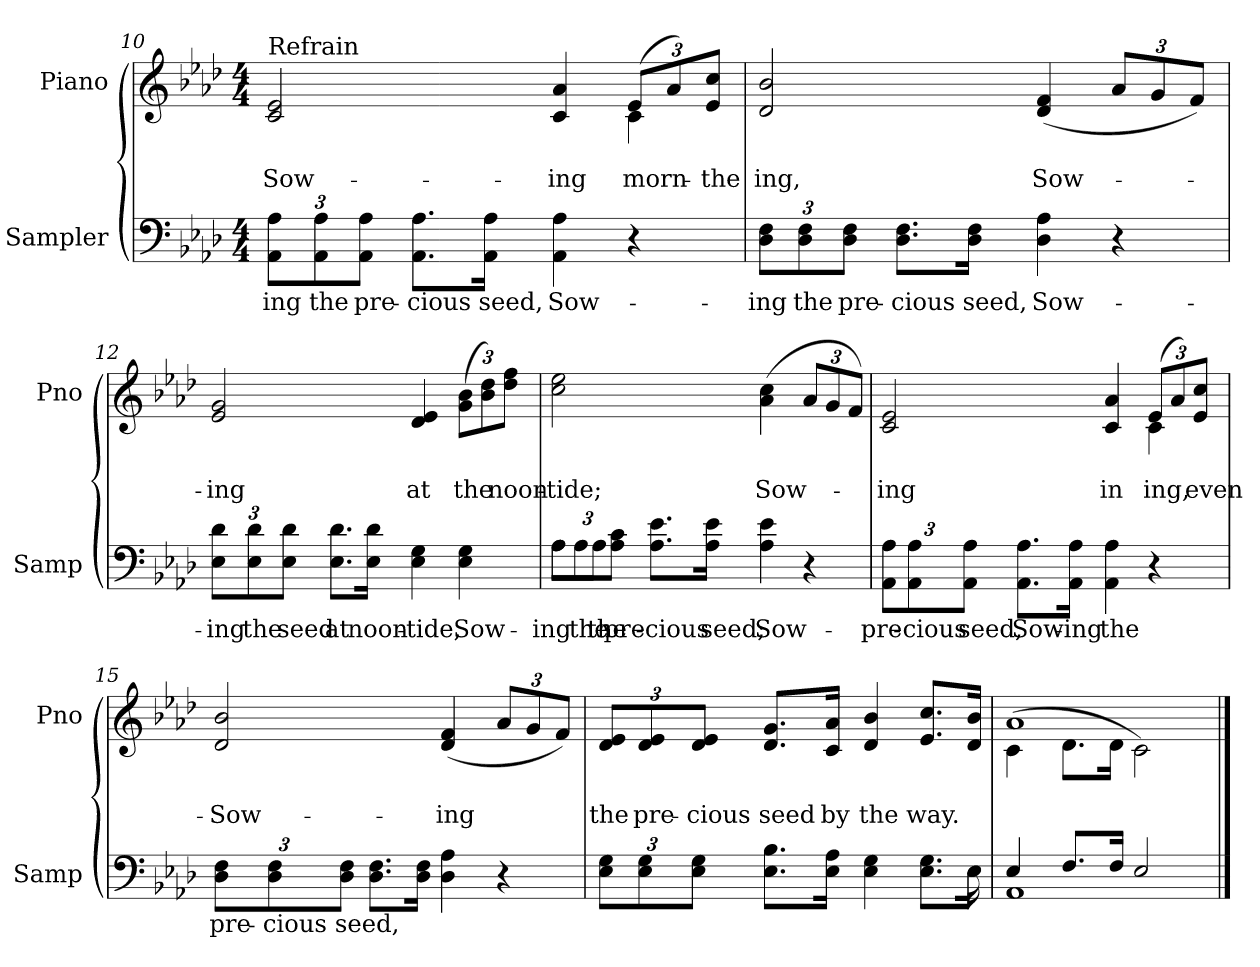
**kern	**text	**kern	**text	**text
*part2	*part2	*part1	*part1	*part1
*staff2	*staff2	*staff1	*staff1	*staff1
*I"Sampler	*	*I"Piano	*	*
*I'Samp	*	*I'Pno	*	*
*clefF4	*	*clefG2	*	*
*k[b-e-a-d-]	*	*k[b-e-a-d-]	*	*
*A-:	*	*A-:	*	*
*M4/4	*	*M4/4	*	*
=10	=10	=10	=10	=10
*	*	*^	*	*
!	!	!LO:TX:t=Refrain	!	!	!
12AA-\ 12A-\L	-ing	2c 2e-	2.ryy	.	Sow-
12AA-\ 12A-\	the	.	.	.	.
12AA-\ 12A-\J	pre-	.	.	.	.
8.AA-\ 8.A-\L	-cious	.	.	.	.
16AA-\ 16A-\Jk	seed,	.	.	.	.
4AA- 4A-	Sow-	4c 4a-	.	.	-ing
4r	.	(12e-/L	4c	.	morn-
.	.	12a-/)	.	.	.
.	.	12e-/ 12cc/J	.	.	the
*	*	*v	*v	*	*
=11	=11	=11	=11	=11
12D-\ 12F\L	-ing	2d- 2b-	.	-ing,
12D-\ 12F\	the	.	.	.
12D-\ 12F\J	pre-	.	.	.
8.D-\ 8.F\L	-cious	.	.	.
16D-\ 16F\Jk	seed,	.	.	.
4D- 4A-	Sow-	(4d- 4f	.	Sow-
4r	.	12a-/L	.	.
.	.	12g/	.	.
.	.	12f/J)	.	.
=12	=12	=12	=12	=12
12E-\ 12d-\L	-ing	2e- 2g	.	-ing
12E-\ 12d-\	the	.	.	.
12E-\ 12d-\J	seed	.	.	.
8.E-\ 8.d-\L	at	.	.	.
16E-\ 16d-\Jk	noon-	.	.	.
4E- 4G	-tide,	4d- 4e-	.	at
4E- 4G	Sow-	(12g\ 12b-\L	.	the
.	.	12b-\ 12dd-\)	.	.
.	.	12dd-\ 12ff\J	.	noon-
=13	=13	=13	=13	=13
*^	*	*	*	*
12A-\L	8A-\L	-ing	2cc 2ee-	.	-tide;
12A-\	.	the	.	.	.
.	8A-\J	the	.	.	.
12A-\ 12c\J	.	pre-	.	.	.
8.A-\ 8.e-\L	2.ryy	-cious	.	.	.
16A-\ 16e-\Jk	.	seed;	.	.	.
4A- 4e-	.	Sow-	(4a- 4cc	.	Sow-
4r	.	.	12a-/L	.	.
.	.	.	12g/	.	.
.	.	.	12f/J)	.	.
*v	*v	*	*	*	*
=14	=14	=14	=14	=14
*	*	*^	*	*
12AA-\ 12A-\L	pre-	2c 2e-	2.ryy	.	-ing
12AA-\ 12A-\	-cious	.	.	.	.
12AA-\ 12A-\J	seed,	.	.	.	.
8.AA-\ 8.A-\L	Sow-	.	.	.	.
16AA-\ 16A-\Jk	-ing	.	.	.	.
4AA- 4A-	the	4c 4a-	.	.	in
4r	.	(12e-/L	4c	.	-ing,
.	.	12a-/)	.	.	.
.	.	12e-/ 12cc/J	.	.	even-
*	*	*v	*v	*	*
=15	=15	=15	=15	=15
12D-\ 12F\L	pre-	2d- 2b-	.	Sow-
12D-\ 12F\	-cious	.	.	.
12D-\ 12F\J	seed,	.	.	.
8.D-\ 8.F\L	.	.	.	.
16D-\ 16F\Jk	.	.	.	.
4D- 4A-	.	(4d- 4f	.	-ing
4r	.	12a-/L	.	.
.	.	12g/	.	.
.	.	12f/J)	.	.
=16	=16	=16	=16	=16
*^	*	*	*	*
12E-\ 12G\L	2...ryy	.	12d-/ 12e-/L	.	the
12E-\ 12G\	.	.	12d-/ 12e-/	.	pre-
12E-\ 12G\J	.	.	12d-/ 12e-/J	.	-cious
8.E-\ 8.B-\L	.	.	8.d-/ 8.g/L	.	seed
16E-\ 16A-\Jk	.	.	16c/ 16a-/Jk	.	by
4E- 4G	.	.	4d- 4b-	.	the
8.E-\ 8.G\L	.	.	8.e-/ 8.cc/L	.	way.
16E-\Jk	16E-	.	16d-/ 16b-/Jk	.	.
=17	=17	=17	=17	=17	=17
*	*	*	*^	*	*
4E-/	1AA-	.	(4c\	1a-	.	.
8.F/L	.	.	8.d-\L	.	.	.
16F/Jk	.	.	16d-\Jk	.	.	.
2E-/	.	.	2c\)	.	.	.
*v	*v	*	*	*	*	*
*	*	*v	*v	*	*
==	==	==	==	==
*-	*-	*-	*-	*-
